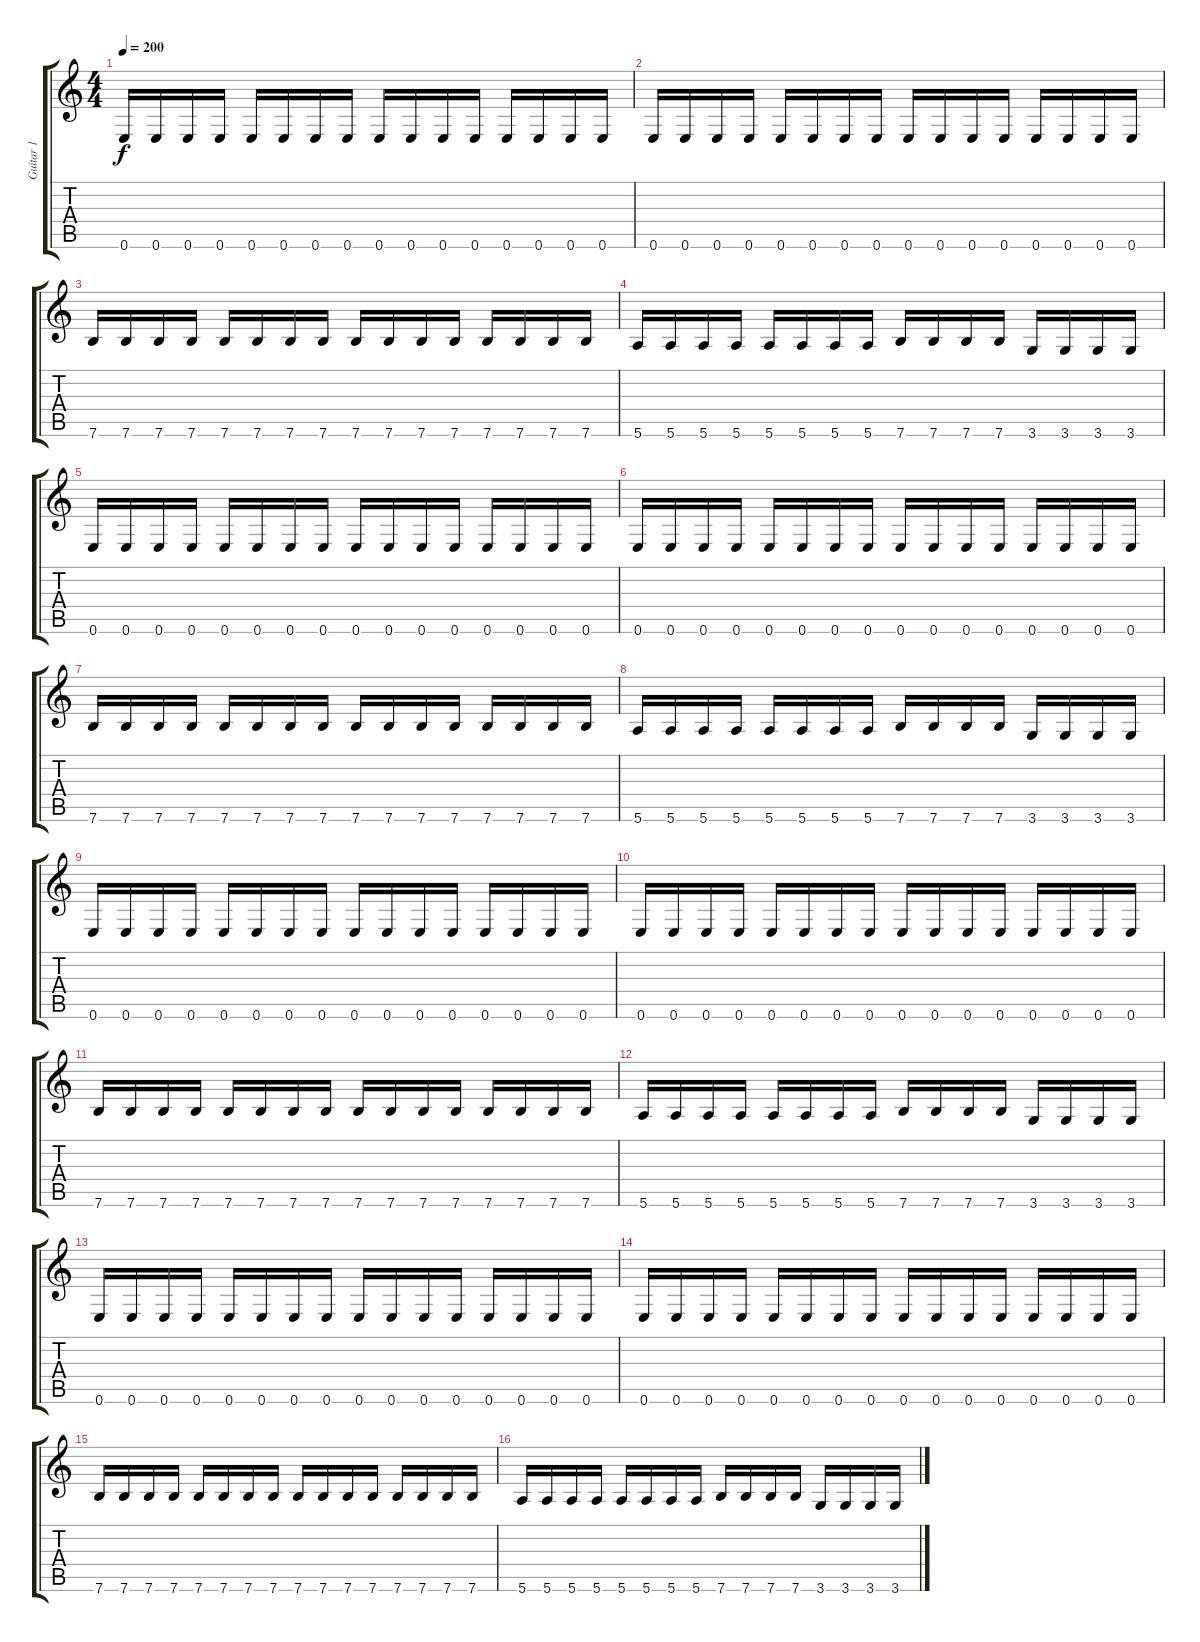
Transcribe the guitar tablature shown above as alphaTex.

\track ("Guitar 1" "Guitar 1") {instrument overdrivenguitar}
\staff {score tabs}
\tuning (E4 B3 G3 D3 A2 E2) {hide}
\ts (4 4)
\tempo 200
\clef g2
\ks c
0.6.16{dy f} 0.6.16 0.6.16 0.6.16 0.6.16 0.6.16 0.6.16 0.6.16 0.6.16 0.6.16 0.6.16 0.6.16 0.6.16 0.6.16 0.6.16 0.6.16 |
0.6.16 0.6.16 0.6.16 0.6.16 0.6.16 0.6.16 0.6.16 0.6.16 0.6.16 0.6.16 0.6.16 0.6.16 0.6.16 0.6.16 0.6.16 0.6.16 |
7.6.16 7.6.16 7.6.16 7.6.16 7.6.16 7.6.16 7.6.16 7.6.16 7.6.16 7.6.16 7.6.16 7.6.16 7.6.16 7.6.16 7.6.16 7.6.16 |
5.6.16 5.6.16 5.6.16 5.6.16 5.6.16 5.6.16 5.6.16 5.6.16 7.6.16 7.6.16 7.6.16 7.6.16 3.6.16 3.6.16 3.6.16 3.6.16 |
0.6.16 0.6.16 0.6.16 0.6.16 0.6.16 0.6.16 0.6.16 0.6.16 0.6.16 0.6.16 0.6.16 0.6.16 0.6.16 0.6.16 0.6.16 0.6.16 |
0.6.16 0.6.16 0.6.16 0.6.16 0.6.16 0.6.16 0.6.16 0.6.16 0.6.16 0.6.16 0.6.16 0.6.16 0.6.16 0.6.16 0.6.16 0.6.16 |
7.6.16 7.6.16 7.6.16 7.6.16 7.6.16 7.6.16 7.6.16 7.6.16 7.6.16 7.6.16 7.6.16 7.6.16 7.6.16 7.6.16 7.6.16 7.6.16 |
5.6.16 5.6.16 5.6.16 5.6.16 5.6.16 5.6.16 5.6.16 5.6.16 7.6.16 7.6.16 7.6.16 7.6.16 3.6.16 3.6.16 3.6.16 3.6.16 |
0.6.16 0.6.16 0.6.16 0.6.16 0.6.16 0.6.16 0.6.16 0.6.16 0.6.16 0.6.16 0.6.16 0.6.16 0.6.16 0.6.16 0.6.16 0.6.16 |
0.6.16 0.6.16 0.6.16 0.6.16 0.6.16 0.6.16 0.6.16 0.6.16 0.6.16 0.6.16 0.6.16 0.6.16 0.6.16 0.6.16 0.6.16 0.6.16 |
7.6.16 7.6.16 7.6.16 7.6.16 7.6.16 7.6.16 7.6.16 7.6.16 7.6.16 7.6.16 7.6.16 7.6.16 7.6.16 7.6.16 7.6.16 7.6.16 |
5.6.16 5.6.16 5.6.16 5.6.16 5.6.16 5.6.16 5.6.16 5.6.16 7.6.16 7.6.16 7.6.16 7.6.16 3.6.16 3.6.16 3.6.16 3.6.16 |
0.6.16 0.6.16 0.6.16 0.6.16 0.6.16 0.6.16 0.6.16 0.6.16 0.6.16 0.6.16 0.6.16 0.6.16 0.6.16 0.6.16 0.6.16 0.6.16 |
0.6.16 0.6.16 0.6.16 0.6.16 0.6.16 0.6.16 0.6.16 0.6.16 0.6.16 0.6.16 0.6.16 0.6.16 0.6.16 0.6.16 0.6.16 0.6.16 |
7.6.16 7.6.16 7.6.16 7.6.16 7.6.16 7.6.16 7.6.16 7.6.16 7.6.16 7.6.16 7.6.16 7.6.16 7.6.16 7.6.16 7.6.16 7.6.16 |
5.6.16 5.6.16 5.6.16 5.6.16 5.6.16 5.6.16 5.6.16 5.6.16 7.6.16 7.6.16 7.6.16 7.6.16 3.6.16 3.6.16 3.6.16 3.6.16
